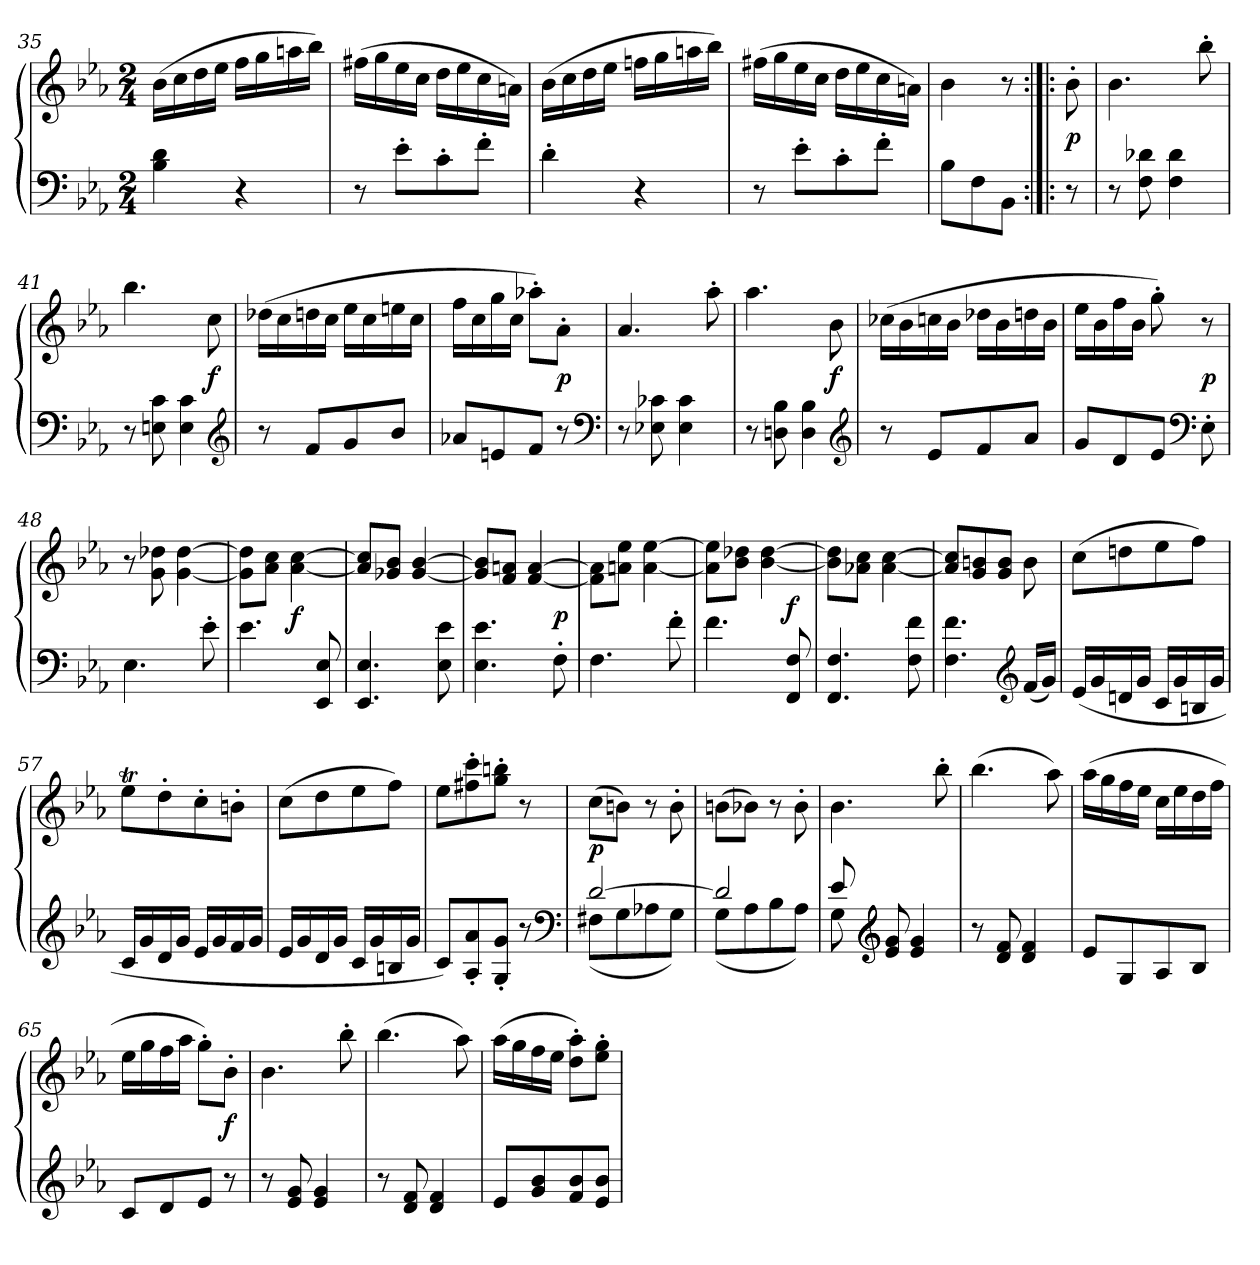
**kern	**kern	**dynam
*part1	*part1	*part1
*staff2	*staff1	*staff1/2
*clefF4	*clefG2	*
*k[b-e-a-]	*k[b-e-a-]	*
*M2/4	*M2/4	*
=35	=35	=35
4B- 4d	(16b-LL	.
.	16cc	.
.	16dd	.
.	16ee-JJ	.
4r	16ffLL	.
.	16gg	.
.	16aan	.
.	16bb-JJ)	.
=36	=36	=36
8r	(16ff#XLL	.
.	16gg	.
8e-'L	16ee-	.
.	16ccJJ	.
8c'	16ddLL	.
.	16ee-	.
8f'J	16cc	.
.	16anJJ)	.
=37	=37	=37
4d'	(16b-LL	.
.	16cc	.
.	16dd	.
.	16ee-JJ	.
4r	16ffnLL	.
.	16gg	.
.	16aan	.
.	16bb-JJ)	.
=38	=38	=38
8r	(16ff#XLL	.
.	16gg	.
8e-'L	16ee-	.
.	16ccJJ	.
8c'	16ddLL	.
.	16ee-	.
8f'J	16cc	.
.	16anJJ)	.
=39	=39	=39
8B-L	4b-	.
8F	.	.
8BB-J	8r	.
=:|!|:	=:|!|:	=:|!|:
8r	8b-'	p
=40	=40	=40
8r	4.b-	.
8F 8d-X	.	.
4F 4d-	.	.
.	8bb-'	.
=41	=41	=41
8r	4.bb-	.
8En 8c	.	.
4E 4c	.	.
.	8cc	f
*clefG2	*	*
=42	=42	=42
8r	(16dd-XLL	.
.	16cc	.
8fL	16ddn	.
.	16ccJJ	.
8g	16ee-LL	.
.	16cc	.
8b-J	16een	.
.	16ccJJ	.
=43	=43	=43
8a-XL	16ffLL	.
.	16cc	.
8en	16gg	.
.	16ccJJ	.
8fJ	8aa-X'L)	.
8r	8a-'J	p
*clefF4	*	*
=44	=44	=44
8r	4.a-	.
8E-X 8c-X	.	.
4E- 4c-	.	.
.	8aa-'	.
=45	=45	=45
8r	4.aa-	.
8Dn 8B-	.	.
4D 4B-	.	.
.	8b-	f
*clefG2	*	*
=46	=46	=46
8r	(16cc-XLL	.
.	16b-	.
8e-L	16ccn	.
.	16b-JJ	.
8f	16dd-XLL	.
.	16b-	.
8a-J	16ddn	.
.	16b-JJ	.
=47	=47	=47
8gL	16ee-LL	.
.	16b-	.
8d	16ff	.
.	16b-JJ	.
8e-J	8gg')	.
*clefF4	*	*
8E-'	8r	p
=48	=48	=48
4.E-	8r	.
.	8g 8dd-X	.
.	[4g [4dd-	.
8e-'	.	.
=49	=49	=49
4.e-	8g] 8dd-]L	.
.	8a- 8ccJ	.
.	[4a- [4cc	f
8EE- 8E-	.	.
=50	=50	=50
4.EE- 4.E-	8a-] 8cc]L	.
.	8g-X 8b-J	.
.	[4g- [4b-	.
8E- 8e-	.	.
=51	=51	=51
*	*^	*
4.E- 4.e-	8g-] 8b-]L	4.ryy	.
.	8f 8anJ	.	.
.	[4f [4a	.	.
8F'	.	8ryy	p
*	*v	*v	*
=52	=52	=52
4.F	8f]\ 8a]\L	.
.	8an\ 8ee-\J	.
.	[4a [4ee-	.
8f'	.	.
=53	=53	=53
*	*^	*
4.f	8a] 8ee-]L	4.ryy	.
.	8b- 8dd-XJ	.	.
.	[4b- [4dd-	.	.
8FF 8F	.	8ryy	f
*	*v	*v	*
=54	=54	=54
4.FF 4.F	8b-] 8dd-]L	.
.	8a-X 8ccJ	.
.	[4a- [4cc	.
8F 8f	.	.
=55	=55	=55
4.F 4.f	8a-] 8cc]L	.
.	8g 8bn	.
.	8g 8bJ	.
*clefG2	*	*
(16fLL	8b	.
16gJJ)	.	.
=56	=56	=56
(16e-LL	(8ccL	.
16g	.	.
16dn	8ddn	.
16gJJ	.	.
16cLL	8ee-	.
16g	.	.
16Bn	8ffJ)	.
16gJJ	.	.
=57	=57	=57
16cLL	8ee-TL	.
16g	.	.
16d	8dd'	.
16gJJ	.	.
16e-LL	8cc'	.
16g	.	.
16f	8bn'J	.
16gJJ	.	.
=58	=58	=58
16e-LL	(8ccL	.
16g	.	.
16d	8dd	.
16gJJ	.	.
16cLL	8ee-	.
16g	.	.
16Bn	8ffJ)	.
16gJJ	.	.
=59	=59	=59
8cL)	8ee-L	.
8A-' 8a-'	8ff#X' 8ccc'	.
8G' 8g'J	8gg' 8bbn'J	.
8r	8r	.
*clefF4	*	*
=60	=60	=60
*^	*	*
[2d	(8F#XL	(8ccL	p
.	8G	8bnJ)	.
.	8A-X	8r	.
.	8GJ)	8b'	.
=61	=61	=61	=61
2d]	(8GL	(8bnL	.
.	8A-	8b-XJ)	.
.	8B-	8r	.
.	8A-J)	8b-'	.
=62	=62	=62	=62
8e-	8G	4.b-	.
*clefG2	*	*	*
4.ryy	8e- 8g	.	.
.	4e- 4g	.	.
.	.	8bb-'	.
*v	*v	*	*
=63	=63	=63
8r	(4.bb-	.
8d 8f	.	.
4d 4f	.	.
.	8aa-)	.
=64	=64	=64
8e-L	(16aa-LL	.
.	16gg	.
8G	16ff	.
.	16ee-JJ	.
8A-	16ccLL	.
.	16ee-	.
8B-J	16dd	.
.	16ffJJ	.
=65	=65	=65
8cL	16ee-LL	.
.	16gg	.
8d	16ff	.
.	16aa-JJ	.
8e-J	8gg'L)	.
8r	8b-'J	f
=66	=66	=66
8r	4.b-	.
8e- 8g	.	.
4e- 4g	.	.
.	8bb-'	.
=67	=67	=67
8r	(4.bb-	.
8d 8f	.	.
4d 4f	.	.
.	8aa-)	.
=68	=68	=68
8e-L	(16aa-LL	.
.	16gg	.
8g 8b-	16ff	.
.	16ee-JJ	.
8f 8b-	8dd' 8aa-'L)	.
8e- 8b-J	8ee-' 8gg'J	.
=	=	=
*-	*-	*-
